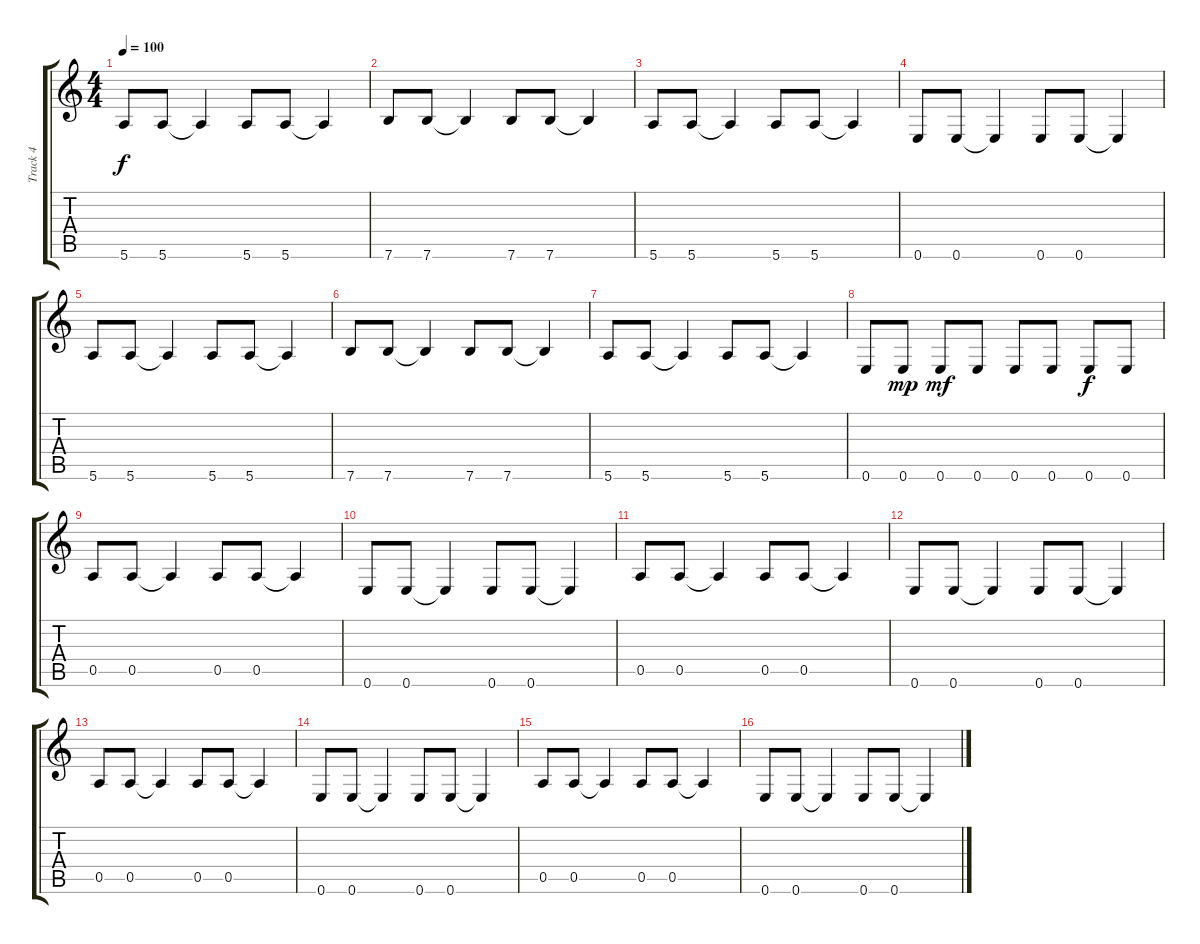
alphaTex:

\track ("Track 4" "Track 4") {instrument electricbassfinger}
\staff {score tabs}
\tuning (E4 B3 G3 D3 A2 E2) {hide}
\ts (4 4)
\tempo 100
\clef g2
\ks c
5.6.8{dy f} 5.6.8 5.6{t}.4 5.6.8 5.6.8 5.6{t}.4 |
7.6.8 7.6.8 7.6{t}.4 7.6.8 7.6.8 7.6{t}.4 |
5.6.8 5.6.8 5.6{t}.4 5.6.8 5.6.8 5.6{t}.4 |
0.6.8 0.6.8 0.6{t}.4 0.6.8 0.6.8 0.6{t}.4 |
5.6.8 5.6.8 5.6{t}.4 5.6.8 5.6.8 5.6{t}.4 |
7.6.8 7.6.8 7.6{t}.4 7.6.8 7.6.8 7.6{t}.4 |
5.6.8 5.6.8 5.6{t}.4 5.6.8 5.6.8 5.6{t}.4 |
0.6.8 0.6.8{dy mp} 0.6.8{dy mf} 0.6.8 0.6.8 0.6.8 0.6.8{dy f} 0.6.8 |
0.5.8 0.5.8 0.5{t}.4 0.5.8 0.5.8 0.5{t}.4 |
0.6.8 0.6.8 0.6{t}.4 0.6.8 0.6.8 0.6{t}.4 |
0.5.8 0.5.8 0.5{t}.4 0.5.8 0.5.8 0.5{t}.4 |
0.6.8 0.6.8 0.6{t}.4 0.6.8 0.6.8 0.6{t}.4 |
0.5.8 0.5.8 0.5{t}.4 0.5.8 0.5.8 0.5{t}.4 |
0.6.8 0.6.8 0.6{t}.4 0.6.8 0.6.8 0.6{t}.4 |
0.5.8 0.5.8 0.5{t}.4 0.5.8 0.5.8 0.5{t}.4 |
0.6.8 0.6.8 0.6{t}.4 0.6.8 0.6.8 0.6{t}.4
